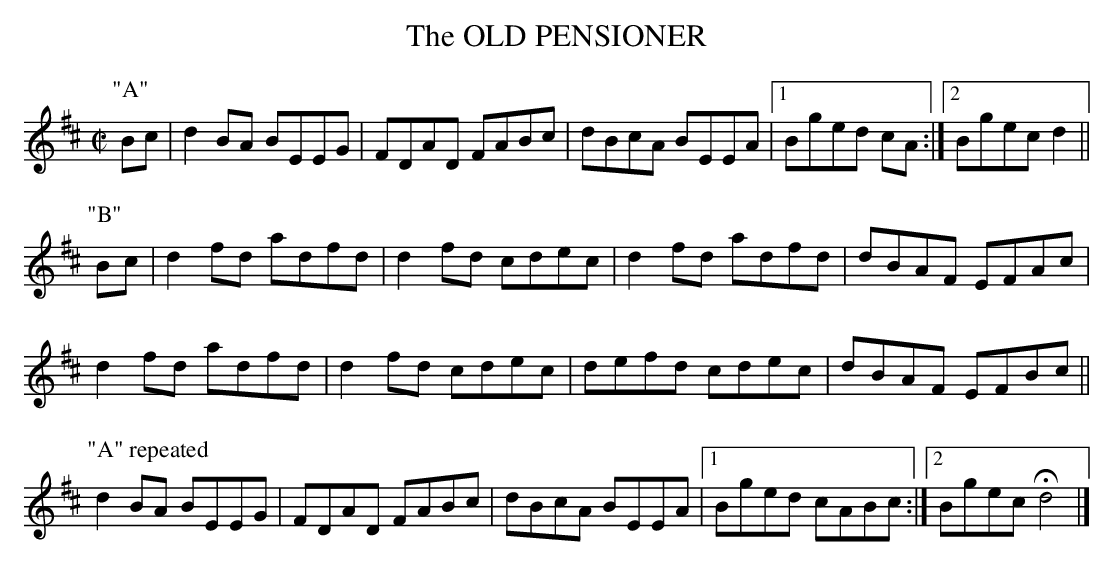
X:1
T:OLD PENSIONER, The
M:C|
L:1/8
K:D
P:"A"
Bc|d2BA BEEG|FDAD FABc|dBcA BEEA|1 Bged cA :|\
[2 Bgec d2||
P:"B"
Bc|d2fd adfd|d2fd cdec|d2fd adfd|dBAF EFAc|
d2fd adfd|d2fd cdec|defd cdec|dBAF EFBc||
P:"A" repeated
d2BA BEEG|FDAD FABc|dBcA BEEA|1 Bged cABc :|\
[2 Bgec Hd4|]
